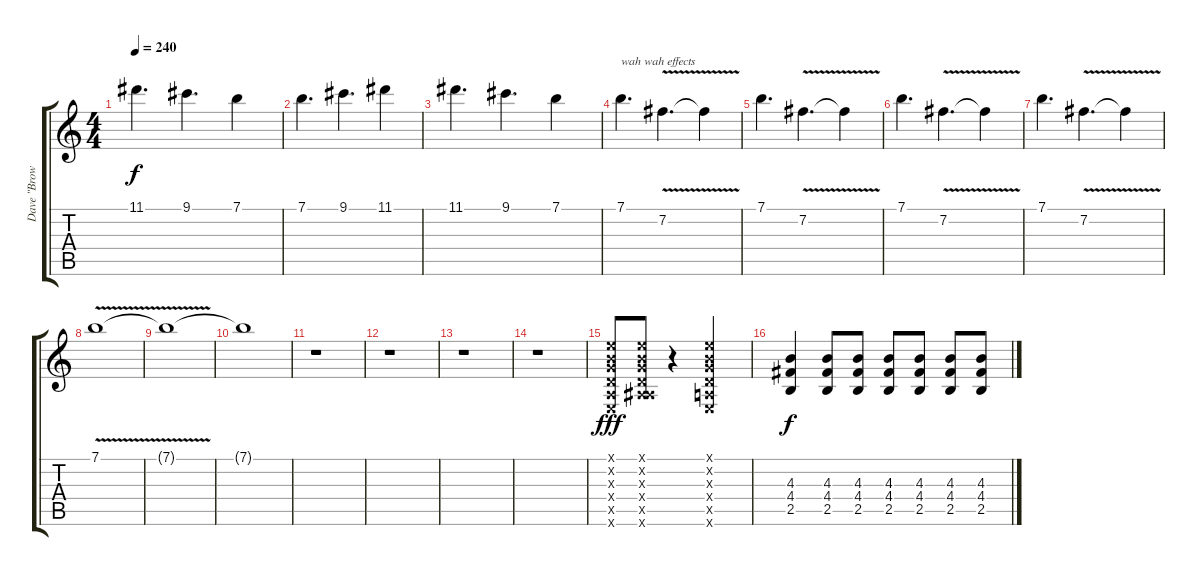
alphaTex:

\track ("Dave \"Brownsound\" Baksh" "Dave \"Brow") {instrument distortionguitar}
\staff {score tabs}
\tuning (E4 B3 G3 D3 A2 E2) {hide}
\ts (4 4)
\tempo 240
\clef g2
\ks c
11.1.4{d dy f} 9.1.4{d} 7.1.4 |
7.1.4{d} 9.1.4{d} 11.1.4 |
11.1.4{d} 9.1.4{d} 7.1.4 |
7.1.4{d txt "wah wah effects" volume 13} 7.2{v}.4{d} 7.2{t}.4 |
7.1.4{d} 7.2{v}.4{d} 7.2{t}.4 |
7.1.4{d} 7.2{v}.4{d} 7.2{t}.4 |
7.1.4{d} 7.2{v}.4{d} 7.2{t}.4 |
7.1{v}.1{volume 0} |
7.1{t}.1 |
7.1{t}.1 |
r.1 |
r.1 |
r.1 |
r.1 |
(0.1{x} 0.2{x} 0.3{x} 0.4{x} 0.5{x} 0.6{x}).8{dy fff volume 16} (0.1{x} 0.2{x} 0.3{x} 0.4{x} 0.5{x} 6.6{x}).8 r.4 (0.1{x} 0.2{x} 0.3{x} 0.4{x} 0.5{x} 0.6{x}).2 |
(4.3 4.4 2.5).4{dy f volume 13} (4.3 4.4 2.5).8 (4.3 4.4 2.5).8 (4.3 4.4 2.5).8 (4.3 4.4 2.5).8 (4.3 4.4 2.5).8 (4.3 4.4 2.5).8
